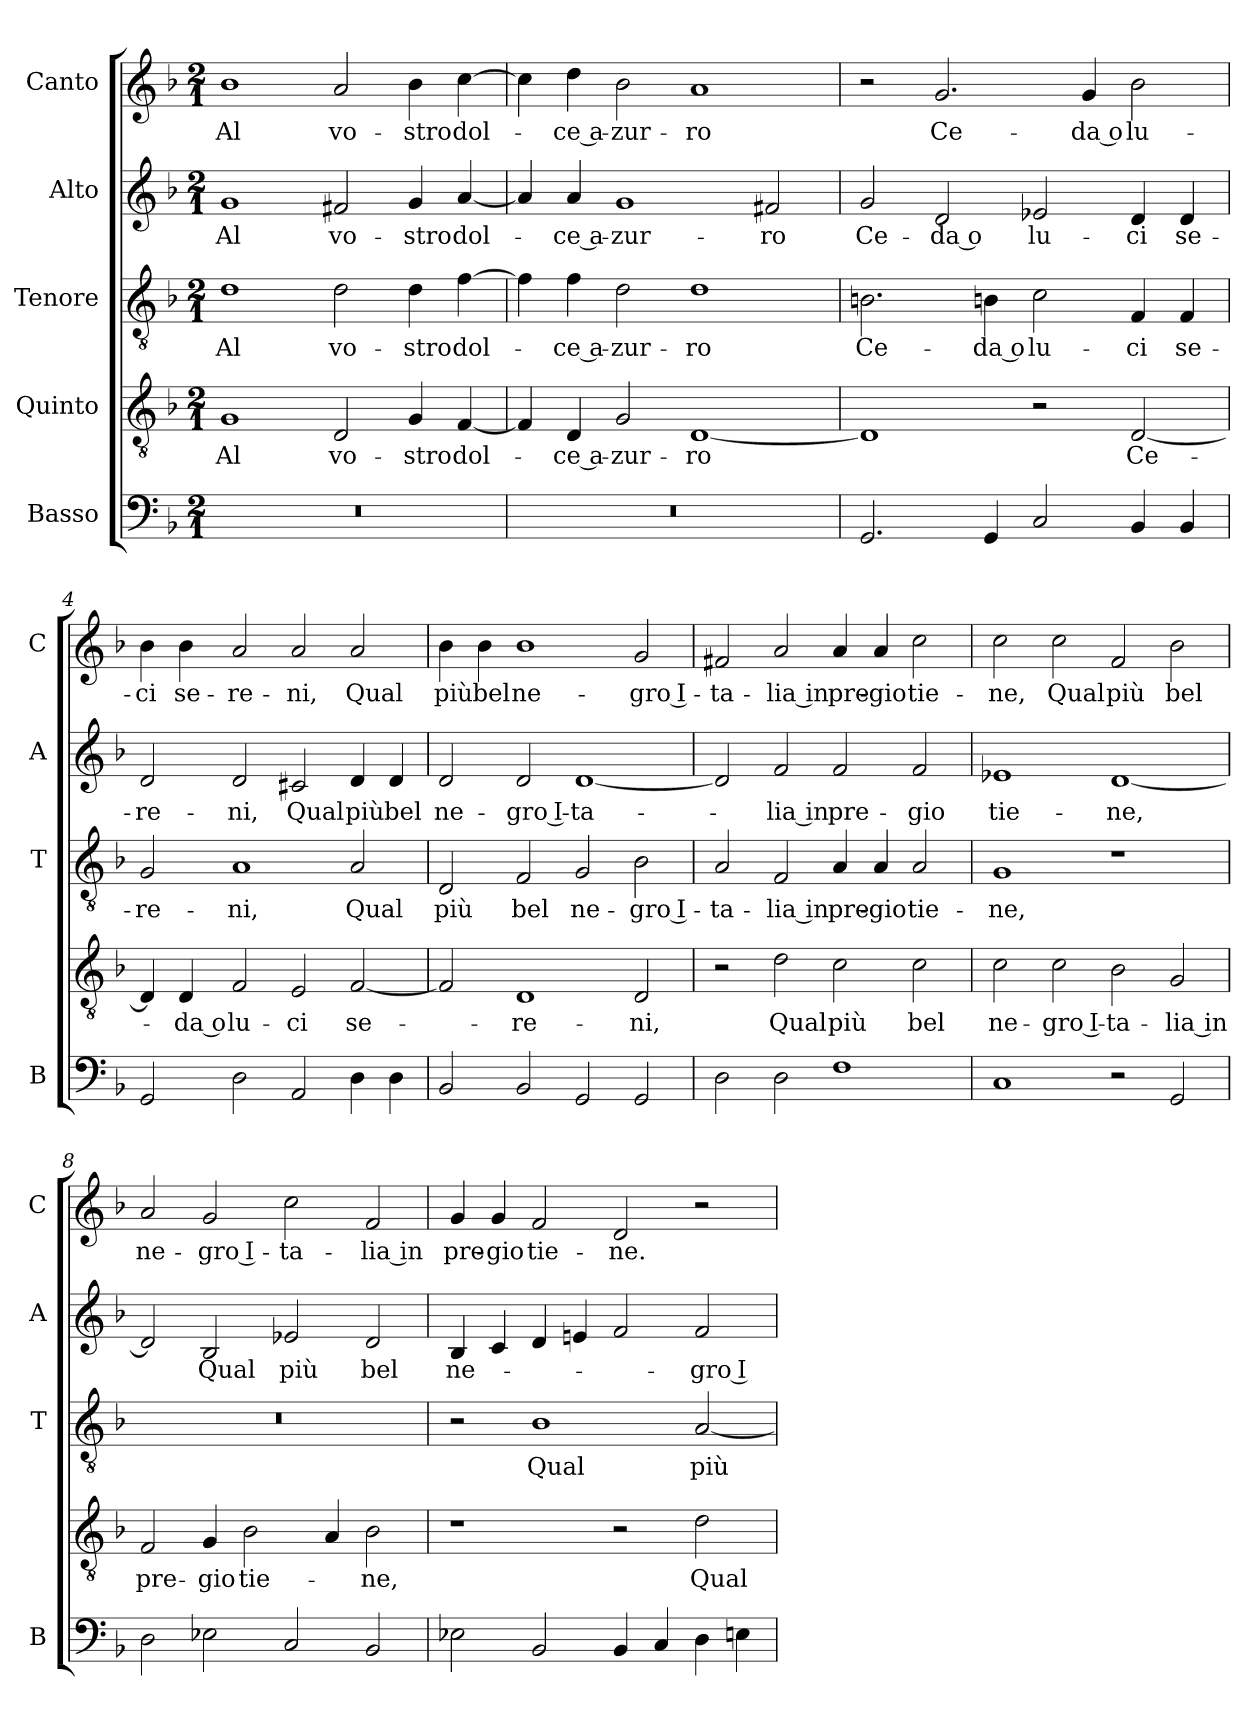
**kern	**kern	**text	**kern	**text	**kern	**text	**kern	**text
*part5	*part4	*part4	*part3	*part3	*part2	*part2	*part1	*part1
*staff5	*staff4	*staff4	*staff3	*staff3	*staff2	*staff2	*staff1	*staff1
*I"Basso	*I"Quinto	*	*I"Tenore	*	*I"Alto	*	*I"Canto	*
*I'B	*	*	*I'T	*	*I'A	*	*I'C	*
*clefF4	*clefGv2	*	*clefGv2	*	*clefG2	*	*clefG2	*
*k[b-]	*k[b-]	*	*k[b-]	*	*k[b-]	*	*k[b-]	*
*M2/1	*M2/1	*	*M2/1	*	*M2/1	*	*M2/1	*
=1	=1	=1	=1	=1	=1	=1	=1	=1
0r	1G	Al	1d	Al	1g	Al	1b-	Al
.	2D	vo-	2d	vo-	2f#X	vo-	2a	vo-
.	4G	-stro	4d	-stro	4g	-stro	4b-	-stro
.	[4F	dol-	[4f	dol-	[4a	dol-	[4cc	dol-
=2	=2	=2	=2	=2	=2	=2	=2	=2
0r	4F]	.	4f]	.	4a]	.	4cc]	.
.	4D	-ce a-	4f	-ce a-	4a	-ce a-	4dd	-ce a-
.	2G	-zur-	2d	-zur-	1g	-zur-	2b-	-zur-
.	[1D	-ro	1d	-ro	.	.	1a	-ro
.	.	.	.	.	2f#X	-ro	.	.
=3	=3	=3	=3	=3	=3	=3	=3	=3
2.GG	1D]	.	2.Bn	Ce-	2g	Ce-	2r	.
.	.	.	.	.	2d	-da o	2.g	Ce-
4GG	.	.	4Bn	-da o	.	.	.	.
2C	2r	.	2c	lu-	2e-X	lu-	.	.
.	.	.	.	.	.	.	4g	-da o
4BB-	[2D	Ce-	4F	-ci	4d	-ci	2b-	lu-
4BB-	.	.	4F	se-	4d	se-	.	.
=4	=4	=4	=4	=4	=4	=4	=4	=4
2GG	4D]	.	2G	-re-	2d	-re-	4b-	-ci
.	4D	-da o	.	.	.	.	4b-	se-
2D	2F	lu-	1A	-ni,	2d	-ni,	2a	-re-
2AA	2E	-ci	.	.	2c#X	Qual	2a	-ni,
4D	[2F	se-	2A	Qual	4d	più	2a	Qual
4D	.	.	.	.	4d	bel	.	.
=5	=5	=5	=5	=5	=5	=5	=5	=5
2BB-	2F]	.	2D	più	2d	ne-	4b-	più
.	.	.	.	.	.	.	4b-	bel
2BB-	1D	-re-	2F	bel	2d	-gro I-	1b-	ne-
2GG	.	.	2G	ne-	[1d	-ta-	.	.
2GG	2D	-ni,	2B-	-gro I-	.	.	2g	-gro I-
=6	=6	=6	=6	=6	=6	=6	=6	=6
2D	2r	.	2A	-ta-	2d]	.	2f#X	-ta-
2D	2d	Qual	2F	-lia in	2f	-lia in	2a	-lia in
1F	2c	più	4A	pre-	2f	pre-	4a	pre-
.	.	.	4A	-gio	.	.	4a	-gio
.	2c	bel	2A	tie-	2f	-gio	2cc	tie-
=7	=7	=7	=7	=7	=7	=7	=7	=7
1C	2c	ne-	1G	-ne,	1e-X	tie-	2cc	-ne,
.	2c	-gro I-	.	.	.	.	2cc	Qual
2r	2B-	-ta-	1r	.	[1d	-ne,	2f	più
2GG	2G	-lia in	.	.	.	.	2b-	bel
=8	=8	=8	=8	=8	=8	=8	=8	=8
2D	2F	pre-	0r	.	2d]	.	2a	ne-
2E-X	4G	-gio	.	.	2B-	Qual	2g	-gro I-
.	2B-	tie-	.	.	.	.	.	.
2C	.	.	.	.	2e-X	più	2cc	-ta-
.	4A	.	.	.	.	.	.	.
2BB-	2B-	-ne,	.	.	2d	bel	2f	-lia in
=9	=9	=9	=9	=9	=9	=9	=9	=9
2E-X	1r	.	2r	.	4B-	ne-	4g	pre-
.	.	.	.	.	4c	.	4g	-gio
2BB-	.	.	1B-	Qual	4d	.	2f	tie-
.	.	.	.	.	4en	.	.	.
4BB-	2r	.	.	.	2f	.	2d	-ne.
4C	.	.	.	.	.	.	.	.
4D	2d	Qual	[2A	più	2f	-gro I-	2r	.
4En	.	.	.	.	.	.	.	.
=	=	=	=	=	=	=	=	=
*-	*-	*-	*-	*-	*-	*-	*-	*-
